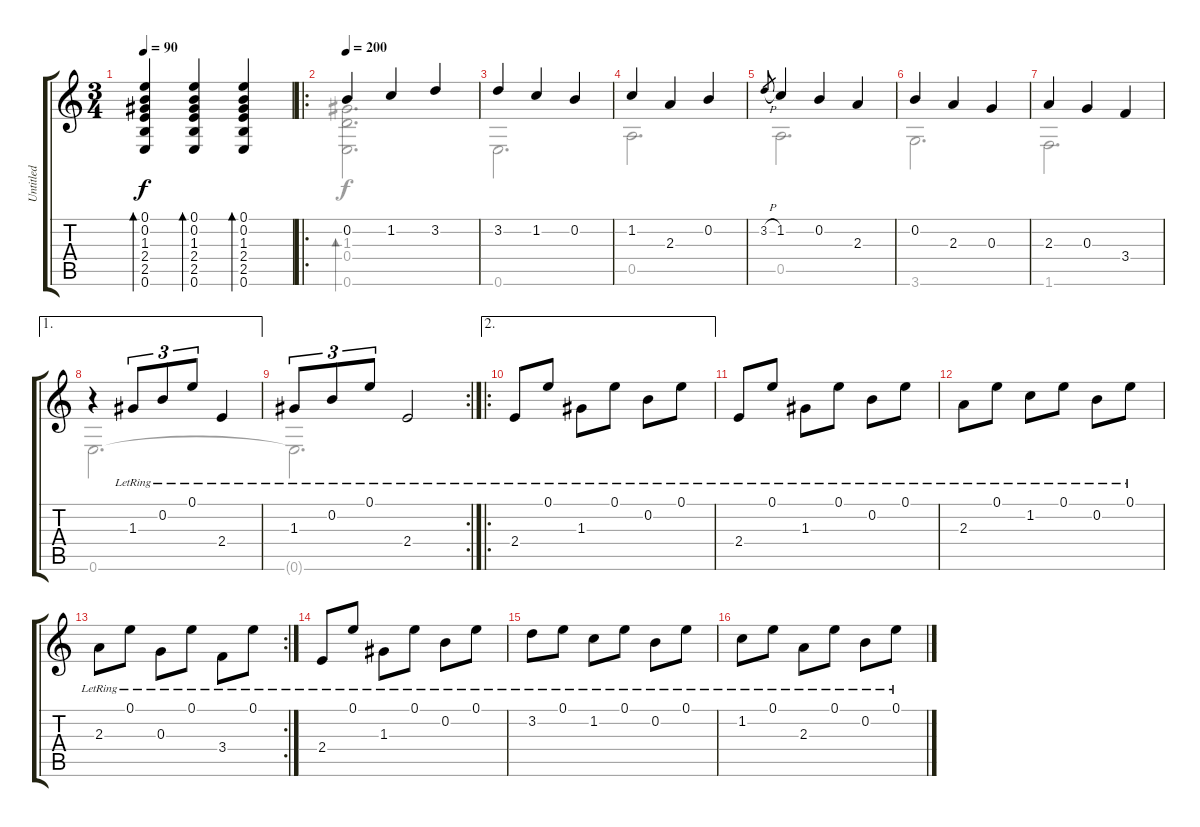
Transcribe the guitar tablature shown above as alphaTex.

\track ("Untitled" "Untitled") {instrument acousticguitarsteel}
\staff {score tabs}
\tuning (E4 B3 G3 D3 A2 E2) {hide}
\voice
\ts (3 4)
\tempo 90
\clef g2
\ks c
(0.1 0.2 1.3 2.4 2.5 0.6).4{bd 30 dy f instrument acousticguitarsteel} (0.1 0.2 1.3 2.4 2.5 0.6).4{bd 30} (0.1 0.2 1.3 2.4 2.5 0.6).4{bd 30} |
\ro
\tempo 200
0.2.4 1.2.4 3.2.4 |
3.2.4 1.2.4 0.2.4 |
1.2.4 2.3.4 0.2.4 |
3.2{h}.8{gr} 1.2.4 0.2.4 2.3.4 |
0.2.4 2.3.4 0.3.4 |
2.3.4 0.3.4 3.4.4 |
\ae 1
r.4 1.3{lr}.8{tu (3 2)} 0.2{lr}.8{tu (3 2)} 0.1{lr}.8{tu (3 2)} 2.4{lr}.4 |
\rc 2
1.3{lr}.8{tu (3 2)} 0.2{lr}.8{tu (3 2)} 0.1{lr}.8{tu (3 2)} 2.4{lr}.2 |
\ae 2
\ro
2.4{lr}.8 0.1{lr}.8 1.3{lr}.8 0.1{lr}.8 0.2{lr}.8 0.1{lr}.8 |
2.4{lr}.8 0.1{lr}.8 1.3{lr}.8 0.1{lr}.8 0.2{lr}.8 0.1{lr}.8 |
2.3{lr}.8 0.1{lr}.8 1.2{lr}.8 0.1{lr}.8 0.2{lr}.8 0.1{lr}.8 |
\rc 2
2.3{lr}.8 0.1{lr}.8 0.3{lr}.8 0.1{lr}.8 3.4{lr}.8 0.1{lr}.8 |
2.4{lr}.8 0.1{lr}.8 1.3{lr}.8 0.1{lr}.8 0.2{lr}.8 0.1{lr}.8 |
3.2{lr}.8 0.1{lr}.8 1.2{lr}.8 0.1{lr}.8 0.2{lr}.8 0.1{lr}.8 |
1.2{lr}.8 0.1{lr}.8 2.3{lr}.8 0.1{lr}.8 0.2{lr}.8 0.1{lr}.8
\voice
\clef g2
\ottava regular
\simile none
\ks c
|
(1.3 0.4 0.6).2{d bd 30} |
0.6.2{d} |
0.5.2{d} |
0.5.2{d} |
3.6.2{d} |
1.6.2{d} |
0.6.2{d} |
0.6{t}.2{d} |
|
|
|
|
|
|
